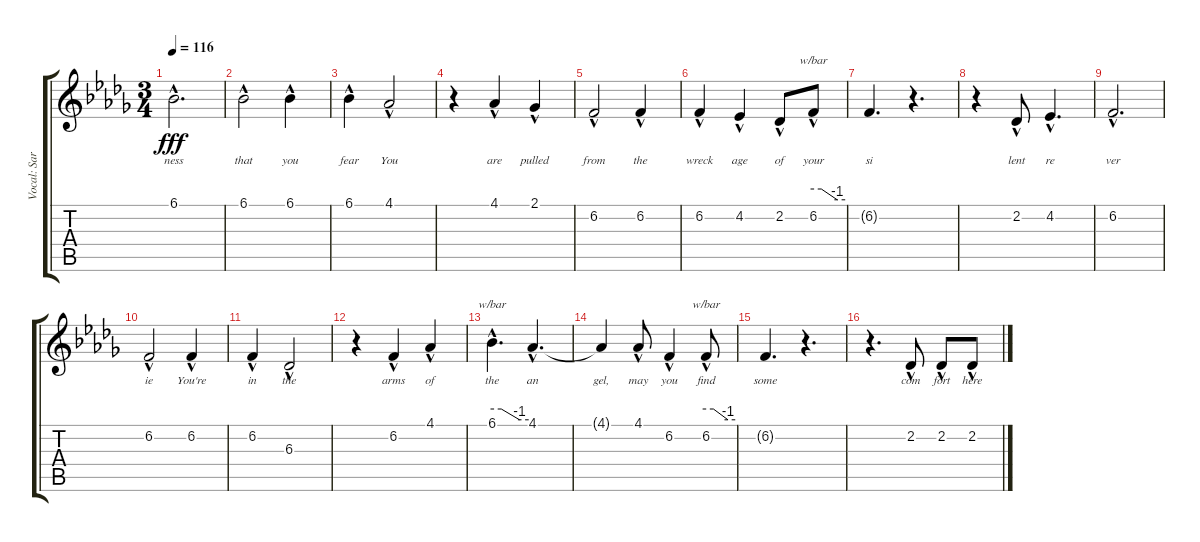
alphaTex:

\track ("Vocal: Sarah" "Vocal: Sar") {instrument pad1newage}
\staff {score tabs}
\tuning (E4 B3 G3 D3 A2 E2) {hide}
\ts (3 4)
\tempo 116
\clef g2
\ks db
6.1{hac}.2{d lyrics (0 "ness") lyrics (1 "") lyrics (2 "") lyrics (3 "") lyrics (4 "") dy fff} |
6.1{hac}.2{lyrics (0 "that") lyrics (1 "") lyrics (2 "") lyrics (3 "") lyrics (4 "")} 6.1{hac}.4{lyrics (0 "you") lyrics (1 "") lyrics (2 "") lyrics (3 "") lyrics (4 "")} |
6.1{hac}.4{lyrics (0 "fear") lyrics (1 "") lyrics (2 "") lyrics (3 "") lyrics (4 "")} 4.1{hac}.2{lyrics (0 "You") lyrics (1 "") lyrics (2 "") lyrics (3 "") lyrics (4 "")} |
r.4 4.1{hac}.4{lyrics (0 "are") lyrics (1 "") lyrics (2 "") lyrics (3 "") lyrics (4 "")} 2.1{hac}.4{lyrics (0 "pulled") lyrics (1 "") lyrics (2 "") lyrics (3 "") lyrics (4 "")} |
6.2{hac}.2{lyrics (0 "from") lyrics (1 "") lyrics (2 "") lyrics (3 "") lyrics (4 "")} 6.2{hac}.4{lyrics (0 "the") lyrics (1 "") lyrics (2 "") lyrics (3 "") lyrics (4 "")} |
6.2{hac}.4{lyrics (0 "wreck") lyrics (1 "") lyrics (2 "") lyrics (3 "") lyrics (4 "")} 4.2{hac}.4{lyrics (0 "age") lyrics (1 "") lyrics (2 "") lyrics (3 "") lyrics (4 "")} 2.2{hac}.8{lyrics (0 "of") lyrics (1 "") lyrics (2 "") lyrics (3 "") lyrics (4 "")} 6.2{hac}.8{tbe (custom default 0 0 15 0 45 -4 60 -4) lyrics (0 "your") lyrics (1 "") lyrics (2 "") lyrics (3 "") lyrics (4 "")} |
6.2{t}.4{d lyrics (0 "si") lyrics (1 "") lyrics (2 "") lyrics (3 "") lyrics (4 "")} r.4{d} |
r.4 2.2{hac}.8{lyrics (0 "lent") lyrics (1 "") lyrics (2 "") lyrics (3 "") lyrics (4 "")} 4.2{hac}.4{d lyrics (0 "re") lyrics (1 "") lyrics (2 "") lyrics (3 "") lyrics (4 "")} |
6.2{hac}.2{d lyrics (0 "ver") lyrics (1 "") lyrics (2 "") lyrics (3 "") lyrics (4 "")} |
6.2{hac}.2{lyrics (0 "ie") lyrics (1 "") lyrics (2 "") lyrics (3 "") lyrics (4 "")} 6.2{hac}.4{lyrics (0 "You're") lyrics (1 "") lyrics (2 "") lyrics (3 "") lyrics (4 "")} |
6.2{hac}.4{lyrics (0 "in") lyrics (1 "") lyrics (2 "") lyrics (3 "") lyrics (4 "")} 6.3{hac}.2{lyrics (0 "the") lyrics (1 "") lyrics (2 "") lyrics (3 "") lyrics (4 "")} |
r.4 6.2{hac}.4{lyrics (0 "arms") lyrics (1 "") lyrics (2 "") lyrics (3 "") lyrics (4 "")} 4.1{hac}.4{lyrics (0 "of") lyrics (1 "") lyrics (2 "") lyrics (3 "") lyrics (4 "")} |
6.1{hac}.4{d tbe (custom default 0 0 15 0 45 -4 60 -4) lyrics (0 "the") lyrics (1 "") lyrics (2 "") lyrics (3 "") lyrics (4 "")} 4.1{hac}.4{d lyrics (0 "an") lyrics (1 "") lyrics (2 "") lyrics (3 "") lyrics (4 "")} |
4.1{t}.4{lyrics (0 "gel,") lyrics (1 "") lyrics (2 "") lyrics (3 "") lyrics (4 "")} 4.1{hac}.8{lyrics (0 "may") lyrics (1 "") lyrics (2 "") lyrics (3 "") lyrics (4 "")} 6.2{hac}.4{lyrics (0 "you") lyrics (1 "") lyrics (2 "") lyrics (3 "") lyrics (4 "")} 6.2{hac}.8{tbe (custom default 0 0 15 0 45 -4 60 -4) lyrics (0 "find") lyrics (1 "") lyrics (2 "") lyrics (3 "") lyrics (4 "")} |
6.2{t}.4{d lyrics (0 "some") lyrics (1 "") lyrics (2 "") lyrics (3 "") lyrics (4 "")} r.4{d} |
r.4{d} 2.2{hac}.8{lyrics (0 "com") lyrics (1 "") lyrics (2 "") lyrics (3 "") lyrics (4 "")} 2.2{hac}.8{lyrics (0 "fort") lyrics (1 "") lyrics (2 "") lyrics (3 "") lyrics (4 "")} 2.2{hac}.8{lyrics (0 "here") lyrics (1 "") lyrics (2 "") lyrics (3 "") lyrics (4 "")}
